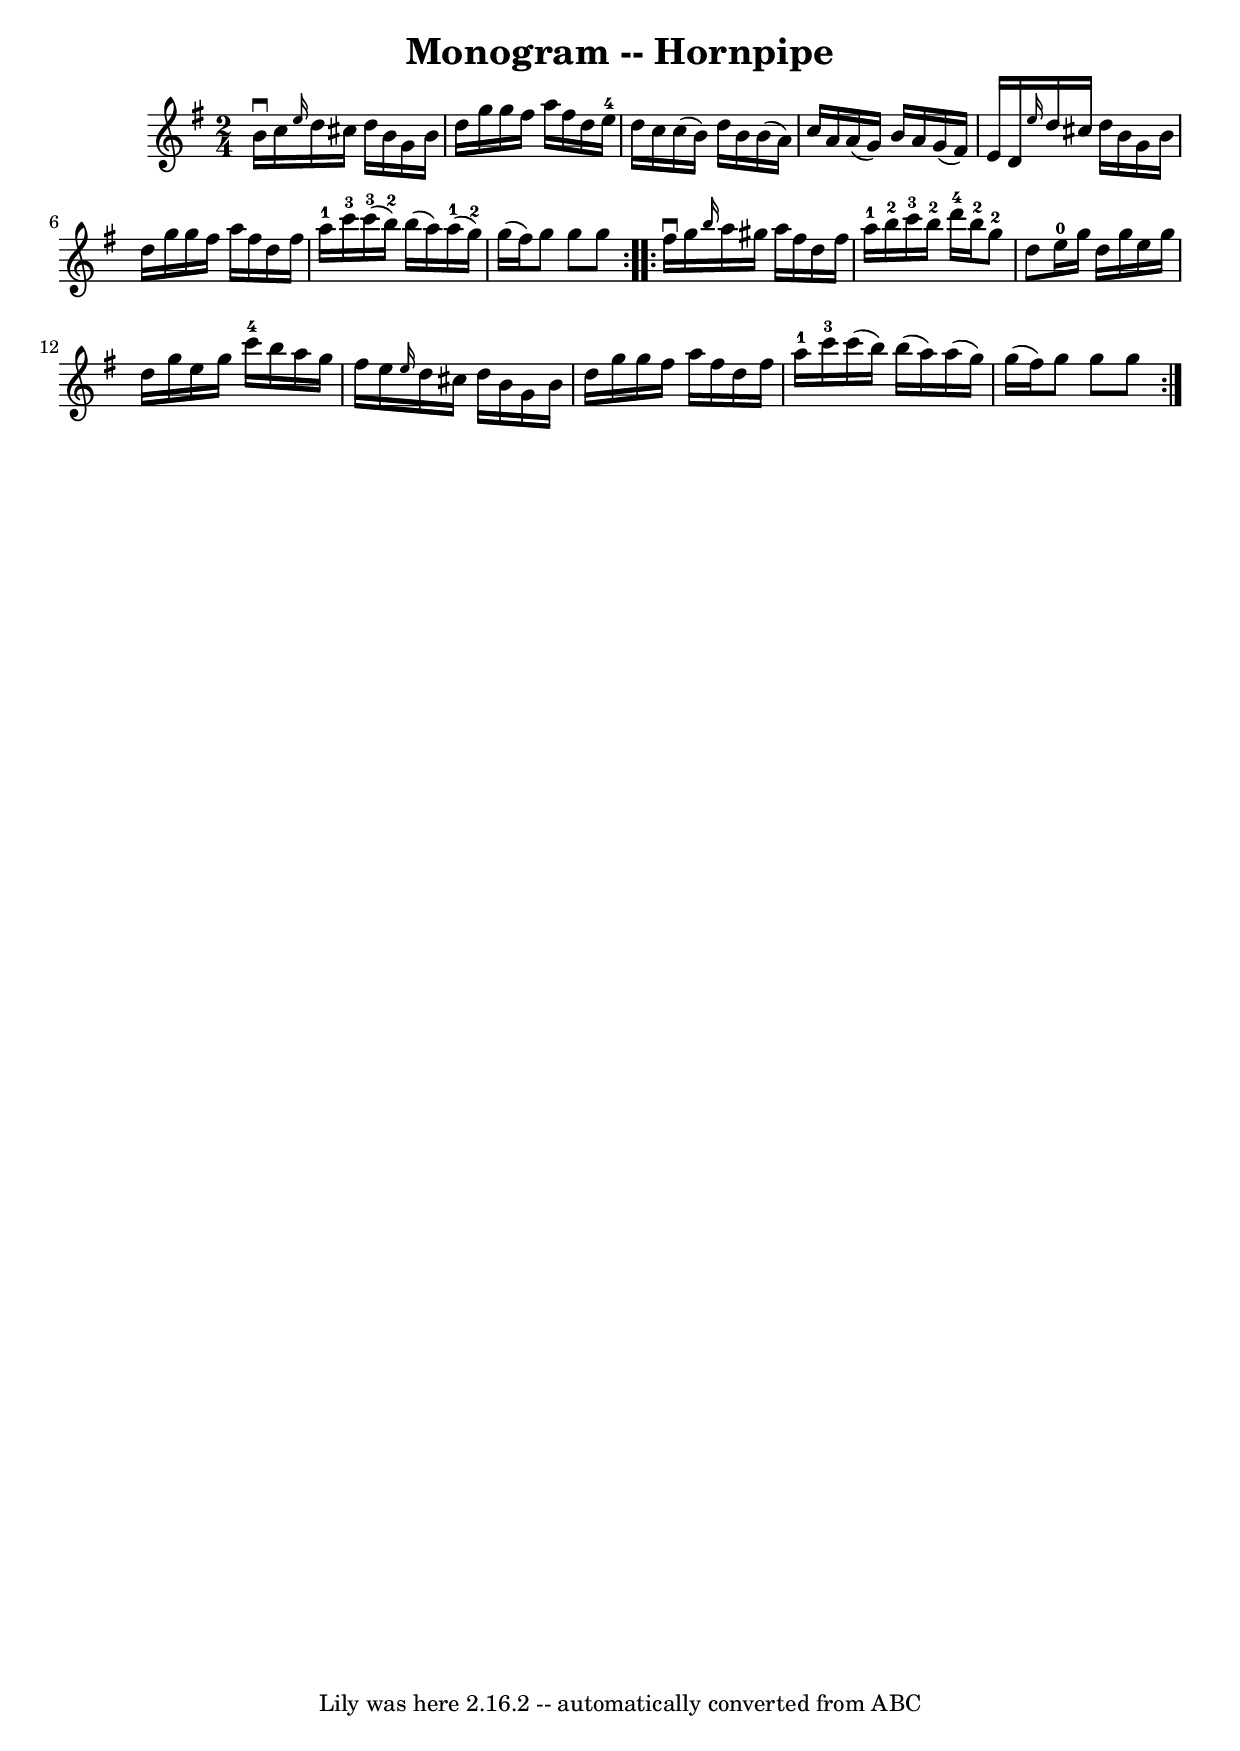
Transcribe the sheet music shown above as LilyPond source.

\version "2.16.2"
\include "Mammoth.ily"
\header {
  %% book = "Cole's 1000 Fiddle Tunes"
  crossRefNumber = "1"
  footnotes = ""
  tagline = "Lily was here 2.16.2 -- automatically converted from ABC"
  title = "Monogram -- Hornpipe"

}
voicedefault =  {



  \repeat volta 2 {

    \time 2/4 
    \key g \major
    b'16^\downbow c''16  |
    \grace { e''16  
	   } 
    d''16 cis''16 d''16 b'16 g'16 b'16 d''16 g''16  |
    
    g''16 fis''16 a''16 fis''16 d''16 e''16-4 d''16 c''16  
    |
    c''16 (b'16) d''16 b'16 b'16 (a'16) c''16    
    a'16  |
    a'16 (g'16) b'16 a'16 g'16 (fis'16) e'16 
    d'16  |
    \grace { e''16  
	   } d''16 cis''16 d''16 b'16  
    g'16 b'16 d''16 g''16  |
    g''16 fis''16 a''16    
    fis''16 d''16 fis''16 a''16-1 c'''16-3 |
    c'''16 -3(b''16-2) b''16 (a''16) a''16-1(g''16-2)   
    g''16 (fis''16) |
    g''8 g''8 g''8  
  }     
  \repeat volta 2 {
    
    fis''16^\downbow g''16  |
    \grace { b''16  
	   } a''16 gis''16    
    a''16 fis''16 d''16 fis''16 a''16-1 b''16-2 |
    
    c'''16-3 b''16-2 d'''16-4 b''16-2 g''8-2 d''8  
    |
    e''16-0 g''16 d''16 g''16 e''16 g''16 d''16  
    g''16  |
    e''16 g''16 c'''16-4 b''16 a''16 g''16    
    fis''16 e''16  |
    \grace { e''16  
	   } d''16 cis''16 d''16 
    b'16 g'16 b'16 d''16 g''16  |
    g''16 fis''16 a''16 
    fis''16 d''16 fis''16 a''16-1 c'''16-3 |
    c'''16 (
    b''16) b''16 (a''16) a''16 (g''16) g''16 (fis''16) 
    |
    g''8 g''8 g''8  
  }   

}

\score{
  <<

    \context Staff="default"
    {
      \voicedefault 
      
    }

  >>
  \layout {
    
  }
  \midi {
  }

}
